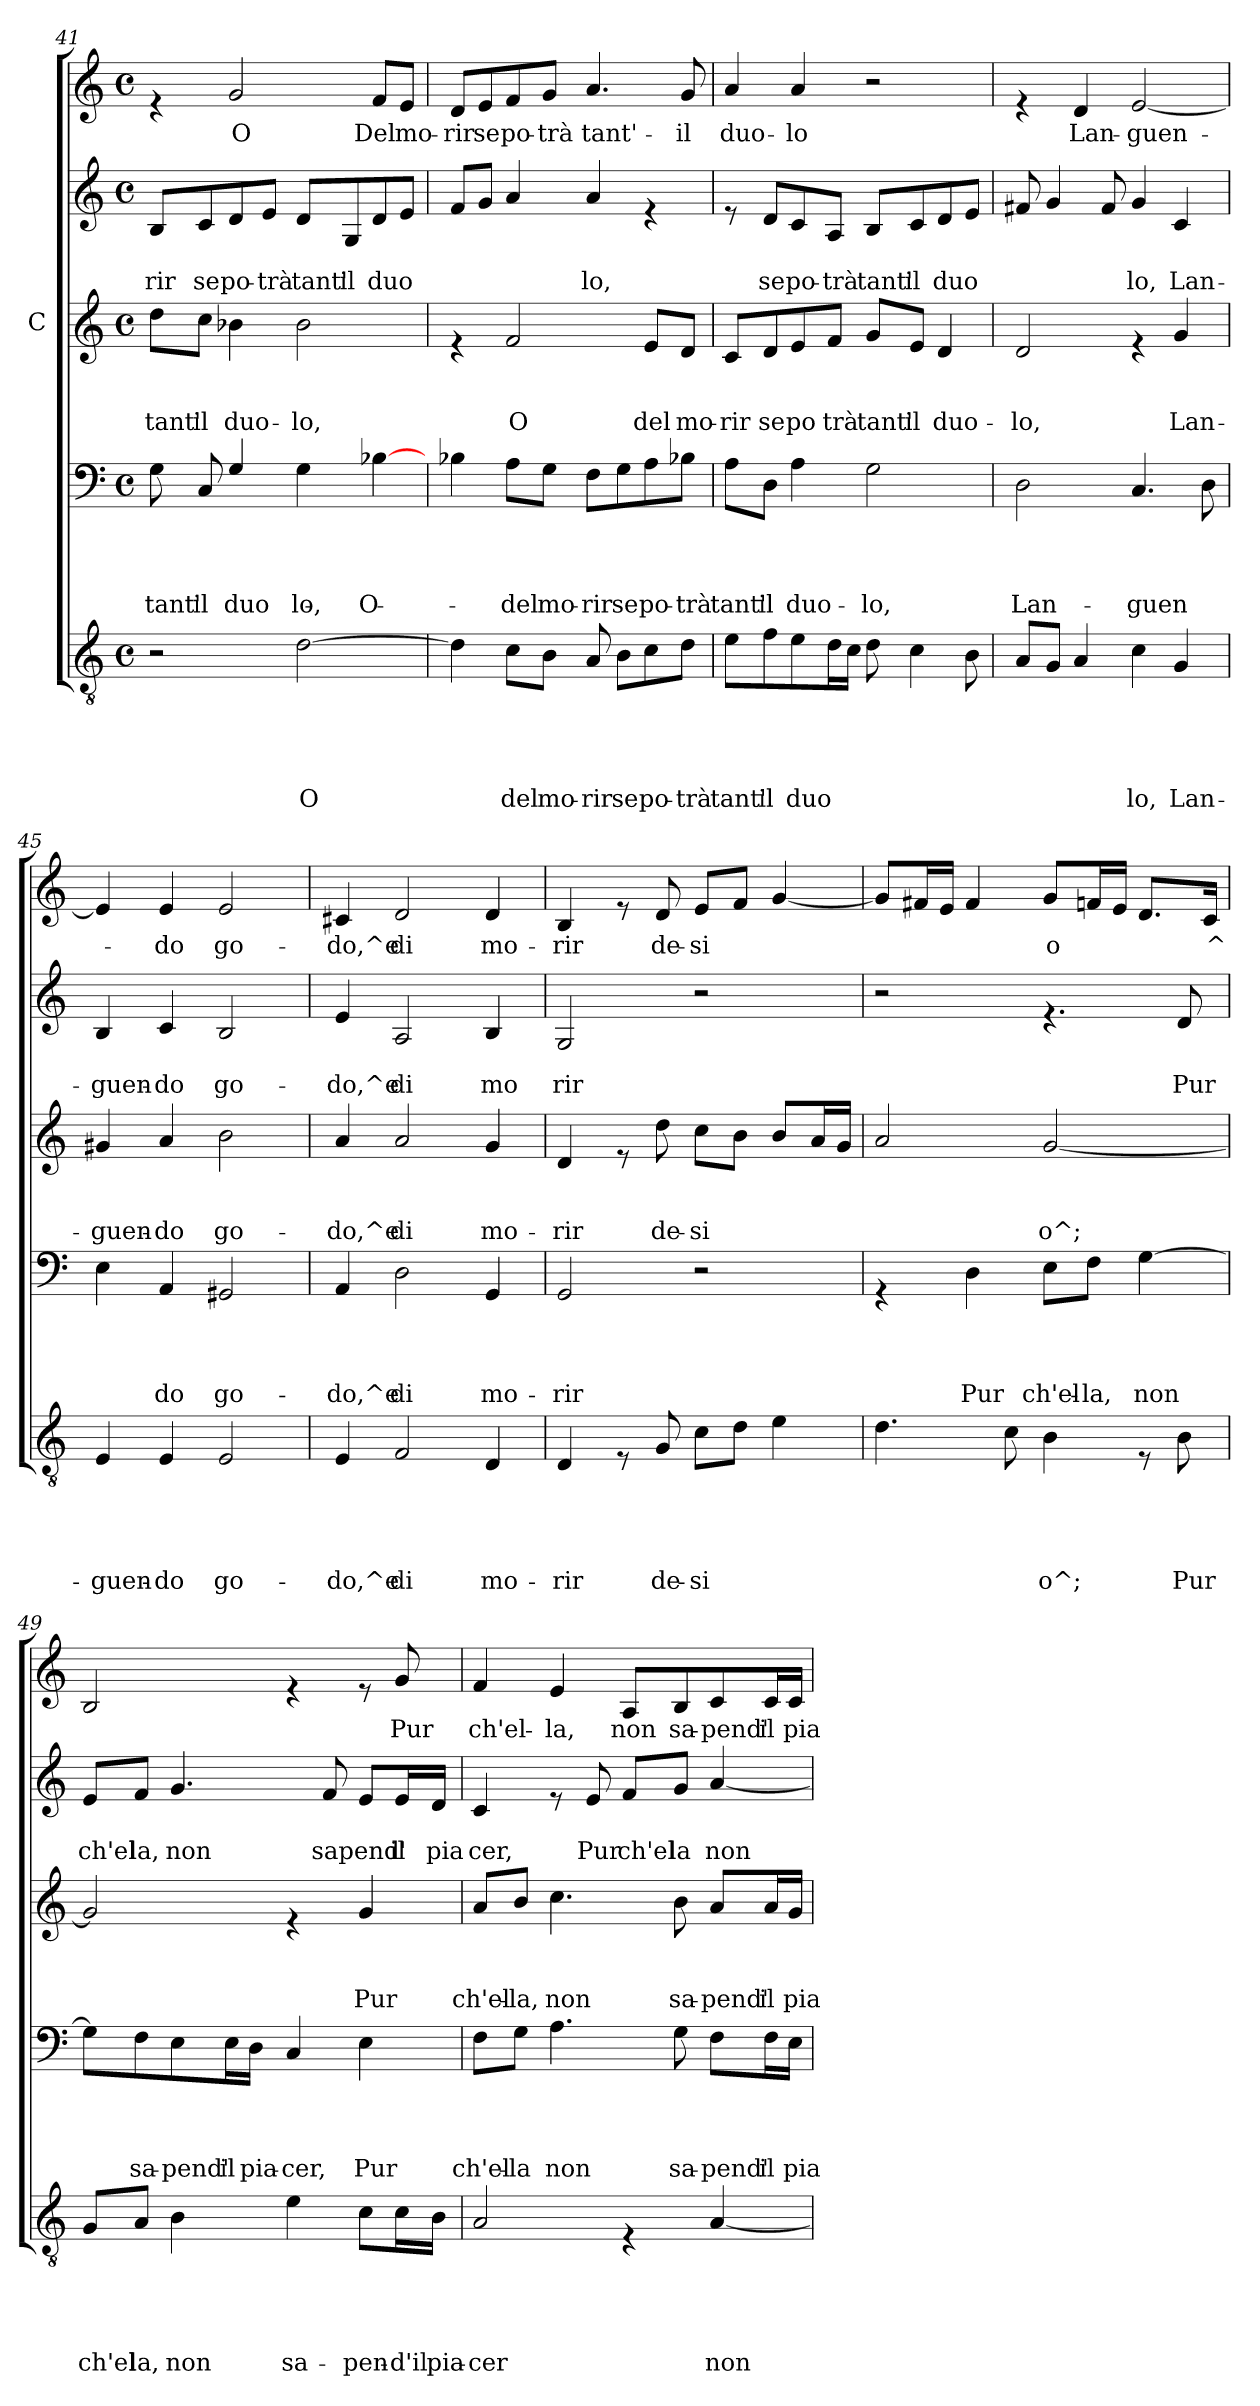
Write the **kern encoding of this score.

**kern	**text	**text	**text	**text	**text	**kern	**text	**text	**text	**text	**kern	**text	**text	**text	**kern	**text	**text	**kern	**text
*part5	*part5	*part5	*part5	*part5	*part5	*part4	*part4	*part4	*part4	*part4	*part3	*part3	*part3	*part3	*part2	*part2	*part2	*part1	*part1
*staff5	*staff5	*staff5	*staff5	*staff5	*staff5	*staff4	*staff4	*staff4	*staff4	*staff4	*staff3	*staff3	*staff3	*staff3	*staff2	*staff2	*staff2	*staff1	*staff1
*	*	*	*	*	*	*	*	*	*	*	*I"C	*	*	*	*	*	*	*	*
*clefGv2	*	*	*	*	*	*clefF4	*	*	*	*	*clefG2	*	*	*	*clefG2	*	*	*clefG2	*
*k[]	*	*	*	*	*	*k[]	*	*	*	*	*k[]	*	*	*	*k[]	*	*	*k[]	*
*C:	*	*	*	*	*	*C:	*	*	*	*	*C:	*	*	*	*C:	*	*	*C:	*
*M4/4	*	*	*	*	*	*M4/4	*	*	*	*	*M4/4	*	*	*	*M4/4	*	*	*M4/4	*
*met(c)	*	*	*	*	*	*met(c)	*	*	*	*	*met(c)	*	*	*	*met(c)	*	*	*met(c)	*
=41	=41	=41	=41	=41	=41	=41	=41	=41	=41	=41	=41	=41	=41	=41	=41	=41	=41	=41	=41
!	!	!	!	!	!	!	!	!	!	!LO:LY:b	!	!	!	!LO:LY:b	!	!	!LO:LY:b	!	!
*	*	*	*	*	*	*^	*	*	*	*	*	*	*	*	*	*	*	*	*
2r	.	.	.	.	.	8G\	8ryy	.	.	.	tant'	8dd\L	.	.	tant'	8B/L	.	-rir	4re	.
!	!	!	!	!	!	!	!	!	!	!	!LO:LY:b	!	!	!	!LO:LY:b	!	!	!LO:LY:b	!	!
.	.	.	.	.	.	8ryy	8C/	.	.	.	-il	8cc\J	.	.	il	8c/	.	se	.	.
!	!	!	!	!	!	!	!	!	!	!	!LO:LY:b	!	!	!	!LO:LY:b	!	!	!LO:LY:b	!	!LO:LY:b
.	.	.	.	.	.	4G/	4ryy	.	.	.	duo-	4b-X\	.	.	duo-	8d/	.	po-	2g/	O
!	!	!	!	!	!	!	!	!	!	!	!	!	!	!	!	!	!	!LO:LY:b	!	!
.	.	.	.	.	.	.	.	.	.	.	.	.	.	.	.	8e/J	.	-trà	.	.
!	!	!	!	!	!LO:LY:b	!	!	!	!	!	!LO:LY:b	!	!	!	!LO:LY:b	!	!	!LO:LY:b	!	!
[>2d\	.	.	.	.	O	2ryy	4G\	.	.	.	lo,	2b-\	.	.	-lo,	8d/L	.	tant'	.	.
!	!	!	!	!	!	!	!	!	!	!	!	!	!	!	!	!	!	!LO:LY:b	!	!
.	.	.	.	.	.	.	.	.	.	.	.	.	.	.	.	8G/	.	il	.	.
!	!	!	!	!	!	!	!	!	!	!	!LO:LY:b	!	!	!	!	!	!	!LO:LY:b	!	!LO:LY:b
.	.	.	.	.	.	.	[>4B-X\	.	.	.	O	.	.	.	.	8d/	.	duo	8f/L	Del
!	!	!	!	!	!	!	!	!	!	!	!	!	!	!	!	!	!	!	!	!LO:LY:b
.	.	.	.	.	.	.	.	.	.	.	.	.	.	.	.	8e/J	.	.	8e/J	mo-
*	*	*	*	*	*	*v	*v	*	*	*	*	*	*	*	*	*	*	*	*	*
=42	=42	=42	=42	=42	=42	=42	=42	=42	=42	=42	=42	=42	=42	=42	=42	=42	=42	=42	=42
!	!	!	!	!	!	!	!	!	!	!	!	!	!	!	!	!	!	!	!LO:LY:b
4d\]	.	.	.	.	.	4B-\	.	.	.	.	4re	.	.	.	8f/L	.	.	8d/L	-rir
!	!	!	!	!	!	!	!	!	!	!	!	!	!	!	!	!	!	!	!LO:LY:b
.	.	.	.	.	.	.	.	.	.	.	.	.	.	.	8g/J	.	.	8e/	se
!	!	!	!	!	!LO:LY:b	!	!	!	!	!LO:LY:b	!	!	!	!LO:LY:b	!	!	!	!	!LO:LY:b
8c\L	.	.	.	.	del	8A\L	.	.	.	del	2f/	.	.	O	4a/	.	.	8f/	po-
!	!	!	!	!	!LO:LY:b	!	!	!	!	!LO:LY:b	!	!	!	!	!	!	!	!	!LO:LY:b
8B\J	.	.	.	.	mo-	8G\J	.	.	.	mo-	.	.	.	.	.	.	.	8g/J	-trà
!	!	!	!	!	!LO:LY:b	!	!	!	!	!LO:LY:b	!	!	!	!	!	!	!LO:LY:b	!	!LO:LY:b
8A/	.	.	.	.	-rir	8F\L	.	.	.	-rir	.	.	.	.	4a/	.	lo,	4.a/	tant'-
!	!	!	!	!	!LO:LY:b	!	!	!	!	!LO:LY:b	!	!	!	!	!	!	!	!	!
8B\L	.	.	.	.	se	8G\	.	.	.	se	.	.	.	.	.	.	.	.	.
!	!	!	!	!	!LO:LY:b	!	!	!	!	!LO:LY:b	!	!	!	!LO:LY:b	!	!	!	!	!
8c\	.	.	.	.	po-	8A\	.	.	.	po-	8e/L	.	.	del	4re	.	.	.	.
!	!	!	!	!	!LO:LY:b	!	!	!	!	!LO:LY:b	!	!	!	!LO:LY:b	!	!	!	!	!LO:LY:b
8d\J	.	.	.	.	-trà	8B-X\J	.	.	.	-trà	8d/J	.	.	mo-	.	.	.	8g/	-il
!!LO:LB:g=z
=43	=43	=43	=43	=43	=43	=43	=43	=43	=43	=43	=43	=43	=43	=43	=43	=43	=43	=43	=43
!	!	!	!	!	!LO:LY:b	!	!	!	!	!LO:LY:b	!	!	!	!LO:LY:b	!	!	!	!	!LO:LY:b
8e\L	.	.	.	.	tant'	8A\L	.	.	.	tant'	8c/L	.	.	-rir	8re	.	.	4a/	duo-
!	!	!	!	!	!LO:LY:b	!	!	!	!	!LO:LY:b	!	!	!	!LO:LY:b	!	!	!LO:LY:b	!	!
8f\	.	.	.	.	il	8D\J	.	.	.	il	8d/	.	.	se	8d/L	.	se	.	.
!	!	!	!	!	!LO:LY:b	!	!	!	!	!LO:LY:b	!	!	!	!LO:LY:b	!	!	!LO:LY:b	!	!LO:LY:b
8e\	.	.	.	.	duo	4A\	.	.	.	duo-	8e/	.	.	po	8c/	.	po-	4a/	-lo
!	!	!	!	!	!	!	!	!	!	!	!	!	!	!LO:LY:b	!	!	!LO:LY:b	!	!
16d\L	.	.	.	.	.	.	.	.	.	.	8f/J	.	.	trà	8A/J	.	-trà	.	.
16c\JJ	.	.	.	.	.	.	.	.	.	.	.	.	.	.	.	.	.	.	.
!	!	!	!	!	!	!	!	!	!	!LO:LY:b	!	!	!	!LO:LY:b	!	!	!LO:LY:b	!	!
8d\	.	.	.	.	.	2G\	.	.	.	-lo,	8g/L	.	.	tant'	8B/L	.	tant'	2r	.
!	!	!	!	!	!	!	!	!	!	!	!	!	!	!LO:LY:b	!	!	!LO:LY:b	!	!
4c\	.	.	.	.	.	.	.	.	.	.	8e/J	.	.	il	8c/	.	il	.	.
!	!	!	!	!	!	!	!	!	!	!	!	!	!	!LO:LY:b	!	!	!LO:LY:b	!	!
.	.	.	.	.	.	.	.	.	.	.	4d/	.	.	duo-	8d/	.	duo	.	.
8B\	.	.	.	.	.	.	.	.	.	.	.	.	.	.	8e/J	.	.	.	.
=44	=44	=44	=44	=44	=44	=44	=44	=44	=44	=44	=44	=44	=44	=44	=44	=44	=44	=44	=44
!	!	!	!	!	!	!	!	!	!	!LO:LY:b	!	!	!	!LO:LY:b	!	!	!	!	!
8A/L	.	.	.	.	.	2D\	.	.	.	Lan-	2d/	.	.	-lo,	8f#X/	.	.	4re	.
8G/J	.	.	.	.	.	.	.	.	.	.	.	.	.	.	4g/	.	.	.	.
!	!	!	!	!	!	!	!	!	!	!	!	!	!	!	!	!	!	!	!LO:LY:b
4A/	.	.	.	.	.	.	.	.	.	.	.	.	.	.	.	.	.	4d/	Lan-
.	.	.	.	.	.	.	.	.	.	.	.	.	.	.	8f#/	.	.	.	.
!	!	!	!	!	!LO:LY:b	!	!	!	!	!LO:LY:b	!	!	!	!	!	!	!LO:LY:b	!	!LO:LY:b
4c\	.	.	.	.	lo,	4.C/	.	.	.	-guen	4re	.	.	.	4g/	.	lo,	[<2e/	-guen-
!	!	!	!	!	!LO:LY:b	!	!	!	!	!	!	!	!	!LO:LY:b	!	!	!LO:LY:b	!	!
4G/	.	.	.	.	Lan-	.	.	.	.	.	4g/	.	.	Lan-	4c/	.	Lan-	.	.
.	.	.	.	.	.	8D\	.	.	.	.	.	.	.	.	.	.	.	.	.
=45	=45	=45	=45	=45	=45	=45	=45	=45	=45	=45	=45	=45	=45	=45	=45	=45	=45	=45	=45
!	!	!	!	!	!LO:LY:b	!	!	!	!	!	!	!	!	!LO:LY:b	!	!	!LO:LY:b	!	!
4E/	.	.	.	.	-guen-	4E\	.	.	.	.	4g#X/	.	.	-guen-	4B/	.	-guen-	4e/]	.
!	!	!	!	!	!LO:LY:b	!	!	!	!	!LO:LY:b	!	!	!	!LO:LY:b	!	!	!LO:LY:b	!	!LO:LY:b
4E/	.	.	.	.	-do	4AA/	.	.	.	do	4a/	.	.	-do	4c/	.	-do	4e/	-do
!	!	!	!	!	!LO:LY:b	!	!	!	!	!LO:LY:b	!	!	!	!LO:LY:b	!	!	!LO:LY:b	!	!LO:LY:b
2E/	.	.	.	.	go-	2GG#X/	.	.	.	go-	2b\	.	.	go-	2B/	.	go-	2e/	go-
=46	=46	=46	=46	=46	=46	=46	=46	=46	=46	=46	=46	=46	=46	=46	=46	=46	=46	=46	=46
!	!	!	!	!	!LO:LY:b	!	!	!	!	!LO:LY:b	!	!	!	!LO:LY:b	!	!	!LO:LY:b	!	!LO:LY:b
4E/	.	.	.	.	-do,^e	4AA/	.	.	.	-do,^e	4a/	.	.	-do,^e	4e/	.	-do,^e	4c#X/	-do,^e
!	!	!	!	!	!LO:LY:b	!	!	!	!	!LO:LY:b	!	!	!	!LO:LY:b	!	!	!LO:LY:b	!	!LO:LY:b
2F/	.	.	.	.	di	2D\	.	.	.	di	2a/	.	.	di	2A/	.	di	2d/	di
!	!	!	!	!	!LO:LY:b	!	!	!	!	!LO:LY:b	!	!	!	!LO:LY:b	!	!	!LO:LY:b	!	!LO:LY:b
4D/	.	.	.	.	mo-	4GG/	.	.	.	mo-	4g/	.	.	mo-	4B/	.	mo	4d/	mo-
!!LO:LB:g=z
=47	=47	=47	=47	=47	=47	=47	=47	=47	=47	=47	=47	=47	=47	=47	=47	=47	=47	=47	=47
!	!	!	!	!	!LO:LY:b	!	!	!	!	!LO:LY:b	!	!	!	!LO:LY:b	!	!	!LO:LY:b	!	!LO:LY:b
4D/	.	.	.	.	-rir	2GG/	.	.	.	-rir	4d/	.	.	-rir	2G/	.	rir	4B/	-rir
8rE	.	.	.	.	.	.	.	.	.	.	8re	.	.	.	.	.	.	8re	.
!	!	!	!	!	!LO:LY:b	!	!	!	!	!	!	!	!	!LO:LY:b	!	!	!	!	!LO:LY:b
8G/	.	.	.	.	de-	.	.	.	.	.	8dd\	.	.	de-	.	.	.	8d/	de-
!	!	!	!	!	!LO:LY:b	!	!	!	!	!	!	!	!	!LO:LY:b	!	!	!	!	!LO:LY:b
8c\L	.	.	.	.	-si	2r	.	.	.	.	8cc\L	.	.	-si	2r	.	.	8e/L	-si
8d\J	.	.	.	.	.	.	.	.	.	.	8b\J	.	.	.	.	.	.	8f/J	.
4e\	.	.	.	.	.	.	.	.	.	.	8b/L	.	.	.	.	.	.	[<4g/	.
.	.	.	.	.	.	.	.	.	.	.	16a/L	.	.	.	.	.	.	.	.
.	.	.	.	.	.	.	.	.	.	.	16g/JJ	.	.	.	.	.	.	.	.
=48	=48	=48	=48	=48	=48	=48	=48	=48	=48	=48	=48	=48	=48	=48	=48	=48	=48	=48	=48
4.d\	.	.	.	.	.	4rGG	.	.	.	.	2a/	.	.	.	2r	.	.	8g/L]	.
.	.	.	.	.	.	.	.	.	.	.	.	.	.	.	.	.	.	16f#X/L	.
.	.	.	.	.	.	.	.	.	.	.	.	.	.	.	.	.	.	16e/JJ	.
!	!	!	!	!	!	!	!	!	!	!LO:LY:b	!	!	!	!	!	!	!	!	!
.	.	.	.	.	.	4D\	.	.	.	Pur	.	.	.	.	.	.	.	4f#/	.
8c\	.	.	.	.	.	.	.	.	.	.	.	.	.	.	.	.	.	.	.
!	!	!	!	!	!LO:LY:b	!	!	!	!	!LO:LY:b	!	!	!	!LO:LY:b	!	!	!	!	!LO:LY:b
4B\	.	.	.	.	o^;	8E\L	.	.	.	ch'el-	[<2g/	.	.	o^;	4.re	.	.	8g/L	o
!	!	!	!	!	!	!	!	!	!	!LO:LY:b	!	!	!	!	!	!	!	!	!
.	.	.	.	.	.	8F\J	.	.	.	-la,	.	.	.	.	.	.	.	16fn/L	.
.	.	.	.	.	.	.	.	.	.	.	.	.	.	.	.	.	.	16e/JJ	.
!	!	!	!	!	!	!	!	!	!	!LO:LY:b	!	!	!	!	!	!	!	!	!
8rE	.	.	.	.	.	[>4G\	.	.	.	non	.	.	.	.	.	.	.	8.d/L	.
!	!	!	!	!	!LO:LY:b	!	!	!	!	!	!	!	!	!	!	!	!LO:LY:b	!	!
8B\	.	.	.	.	Pur	.	.	.	.	.	.	.	.	.	8d/	.	Pur	.	.
!	!	!	!	!	!	!	!	!	!	!	!	!	!	!	!	!	!	!	!LO:LY:b
.	.	.	.	.	.	.	.	.	.	.	.	.	.	.	.	.	.	16c/Jk	^
=49	=49	=49	=49	=49	=49	=49	=49	=49	=49	=49	=49	=49	=49	=49	=49	=49	=49	=49	=49
!	!	!	!	!	!LO:LY:b	!	!	!	!	!	!	!	!	!	!	!	!LO:LY:b	!	!
8G/L	.	.	.	.	ch'el	8G\L]	.	.	.	.	2g/]	.	.	.	8e/L	.	ch'el	2B/	.
!	!	!	!	!	!LO:LY:b	!	!	!	!	!LO:LY:b	!	!	!	!	!	!	!LO:LY:b	!	!
8A/J	.	.	.	.	la,	8F\	.	.	.	sa-	.	.	.	.	8f/J	.	la,	.	.
!	!	!	!	!	!LO:LY:b	!	!	!	!	!LO:LY:b	!	!	!	!	!	!	!LO:LY:b	!	!
4B\	.	.	.	.	non	8E\	.	.	.	-pend'	.	.	.	.	4.g/	.	non	.	.
!	!	!	!	!	!	!	!	!	!	!LO:LY:b	!	!	!	!	!	!	!	!	!
.	.	.	.	.	.	16E\L	.	.	.	il	.	.	.	.	.	.	.	.	.
!	!	!	!	!	!	!	!	!	!	!LO:LY:b	!	!	!	!	!	!	!	!	!
.	.	.	.	.	.	16D\JJ	.	.	.	pia-	.	.	.	.	.	.	.	.	.
!	!	!	!	!	!LO:LY:b	!	!	!	!	!LO:LY:b	!	!	!	!	!	!	!	!	!
4e\	.	.	.	.	sa-	4C/	.	.	.	-cer,	4re	.	.	.	.	.	.	4re	.
!	!	!	!	!	!	!	!	!	!	!	!	!	!	!	!	!	!LO:LY:b	!	!
.	.	.	.	.	.	.	.	.	.	.	.	.	.	.	8f/	.	sapend'	.	.
!	!	!	!	!	!LO:LY:b	!	!	!	!	!LO:LY:b	!	!	!	!LO:LY:b	!	!	!	!	!
8c\L	.	.	.	.	-pen-	4E\	.	.	.	Pur	4g/	.	.	Pur	8e/L	.	.	8re	.
!	!	!	!	!	!LO:LY:b	!	!	!	!	!	!	!	!	!	!	!	!LO:LY:b	!	!LO:LY:b
16c\L	.	.	.	.	-d'il	.	.	.	.	.	.	.	.	.	16e/L	.	il	8g/	Pur
!	!	!	!	!	!LO:LY:b	!	!	!	!	!	!	!	!	!	!	!	!LO:LY:b	!	!
16B\JJ	.	.	.	.	pia-	.	.	.	.	.	.	.	.	.	16d/JJ	.	pia	.	.
!!LO:LB:g=z
=50	=50	=50	=50	=50	=50	=50	=50	=50	=50	=50	=50	=50	=50	=50	=50	=50	=50	=50	=50
!	!	!	!	!	!LO:LY:b	!	!	!	!	!LO:LY:b	!	!	!	!LO:LY:b	!	!	!LO:LY:b	!	!LO:LY:b
2A/	.	.	.	.	-cer	8F\L	.	.	.	ch'el-	8a/L	.	.	ch'el-	4c/	.	cer,	4f/	ch'el-
!	!	!	!	!	!	!	!	!	!	!LO:LY:b	!	!	!	!LO:LY:b	!	!	!	!	!
.	.	.	.	.	.	8G\J	.	.	.	-la	8b/J	.	.	-la,	.	.	.	.	.
!	!	!	!	!	!	!	!	!	!	!LO:LY:b	!	!	!	!LO:LY:b	!	!	!	!	!LO:LY:b
.	.	.	.	.	.	4.A\	.	.	.	non	4.cc\	.	.	non	8rd	.	.	4e/	-la,
!	!	!	!	!	!	!	!	!	!	!	!	!	!	!	!	!	!LO:LY:b	!	!
.	.	.	.	.	.	.	.	.	.	.	.	.	.	.	8e/	.	Pur	.	.
!	!	!	!	!	!	!	!	!	!	!	!	!	!	!	!	!	!LO:LY:b	!	!LO:LY:b
4rE	.	.	.	.	.	.	.	.	.	.	.	.	.	.	8f/L	.	ch'el	8A/L	non
!	!	!	!	!	!	!	!	!	!	!LO:LY:b	!	!	!	!LO:LY:b	!	!	!LO:LY:b	!	!LO:LY:b
.	.	.	.	.	.	8G\	.	.	.	sa-	8b\	.	.	sa-	8g/J	.	la	8B/	sa-
!	!	!	!	!	!LO:LY:b	!	!	!	!	!LO:LY:b	!	!	!	!LO:LY:b	!	!	!LO:LY:b	!	!LO:LY:b
[<4A/	.	.	.	.	non	8F\L	.	.	.	-pend'	8a/L	.	.	-pend'	[<4a/	.	non	8c/	-pend'
!	!	!	!	!	!	!	!	!	!	!LO:LY:b	!	!	!	!LO:LY:b	!	!	!	!	!LO:LY:b
.	.	.	.	.	.	16F\L	.	.	.	il	16a/L	.	.	il	.	.	.	16c/L	il
!	!	!	!	!	!	!	!	!	!	!LO:LY:b	!	!	!	!LO:LY:b	!	!	!	!	!LO:LY:b
.	.	.	.	.	.	16E\JJ	.	.	.	pia-	16g/JJ	.	.	pia-	.	.	.	16c/JJ	pia-
=	=	=	=	=	=	=	=	=	=	=	=	=	=	=	=	=	=	=	=
*-	*-	*-	*-	*-	*-	*-	*-	*-	*-	*-	*-	*-	*-	*-	*-	*-	*-	*-	*-
